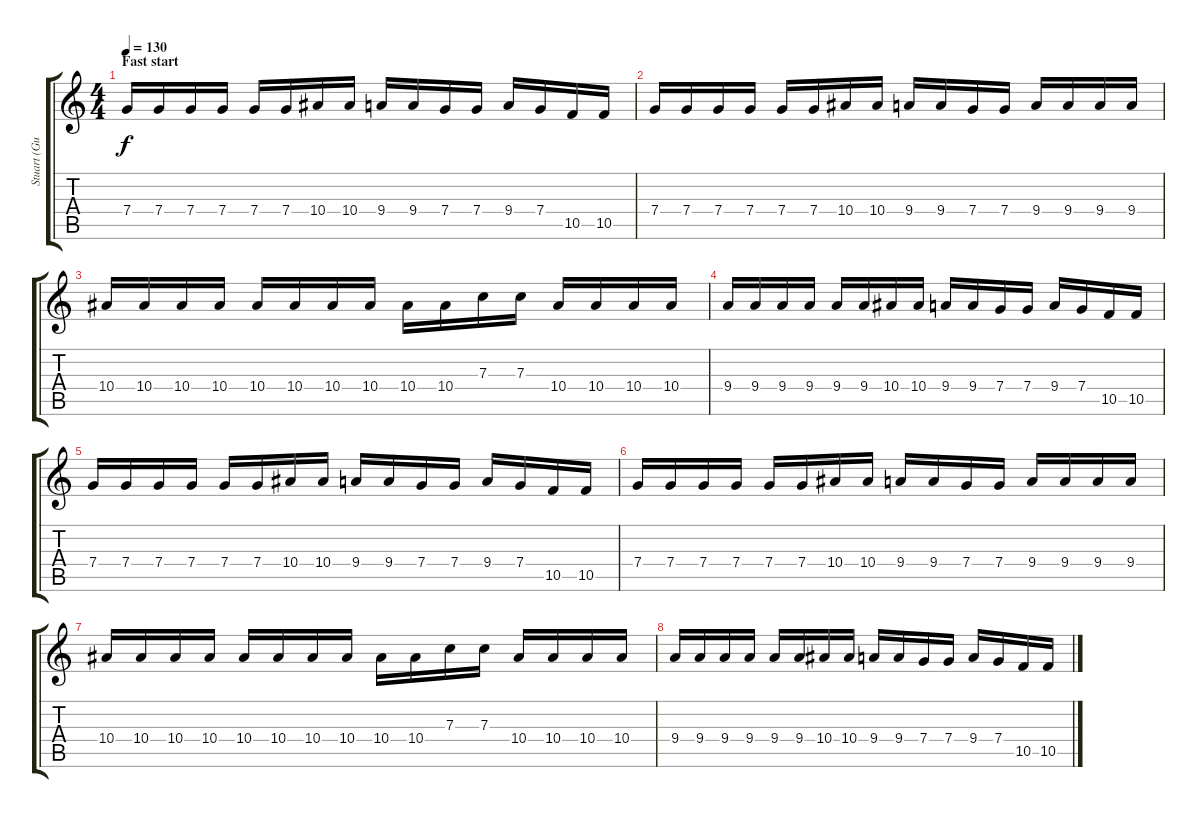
\track ("Stuart (Guitar)" "Stuart (Gu") {instrument distortionguitar}
\staff {score tabs}
\tuning (D4 A3 F3 C3 G2 D2) {hide}
\ts (4 4)
\section ("" "Fast start")
\tempo 130
\clef g2
\ks c
7.4.16{dy f} 7.4.16 7.4.16 7.4.16 7.4.16 7.4.16 10.4.16 10.4.16 9.4.16 9.4.16 7.4.16 7.4.16 9.4.16 7.4.16 10.5.16 10.5.16 |
7.4.16 7.4.16 7.4.16 7.4.16 7.4.16 7.4.16 10.4.16 10.4.16 9.4.16 9.4.16 7.4.16 7.4.16 9.4.16 9.4.16 9.4.16 9.4.16 |
10.4.16 10.4.16 10.4.16 10.4.16 10.4.16 10.4.16 10.4.16 10.4.16 10.4.16 10.4.16 7.3.16 7.3.16 10.4.16 10.4.16 10.4.16 10.4.16 |
9.4.16 9.4.16 9.4.16 9.4.16 9.4.16 9.4.16 10.4.16 10.4.16 9.4.16 9.4.16 7.4.16 7.4.16 9.4.16 7.4.16 10.5.16 10.5.16 |
7.4.16 7.4.16 7.4.16 7.4.16 7.4.16 7.4.16 10.4.16 10.4.16 9.4.16 9.4.16 7.4.16 7.4.16 9.4.16 7.4.16 10.5.16 10.5.16 |
7.4.16 7.4.16 7.4.16 7.4.16 7.4.16 7.4.16 10.4.16 10.4.16 9.4.16 9.4.16 7.4.16 7.4.16 9.4.16 9.4.16 9.4.16 9.4.16 |
10.4.16 10.4.16 10.4.16 10.4.16 10.4.16 10.4.16 10.4.16 10.4.16 10.4.16 10.4.16 7.3.16 7.3.16 10.4.16 10.4.16 10.4.16 10.4.16 |
9.4.16 9.4.16 9.4.16 9.4.16 9.4.16 9.4.16 10.4.16 10.4.16 9.4.16 9.4.16 7.4.16 7.4.16 9.4.16 7.4.16 10.5.16 10.5.16
